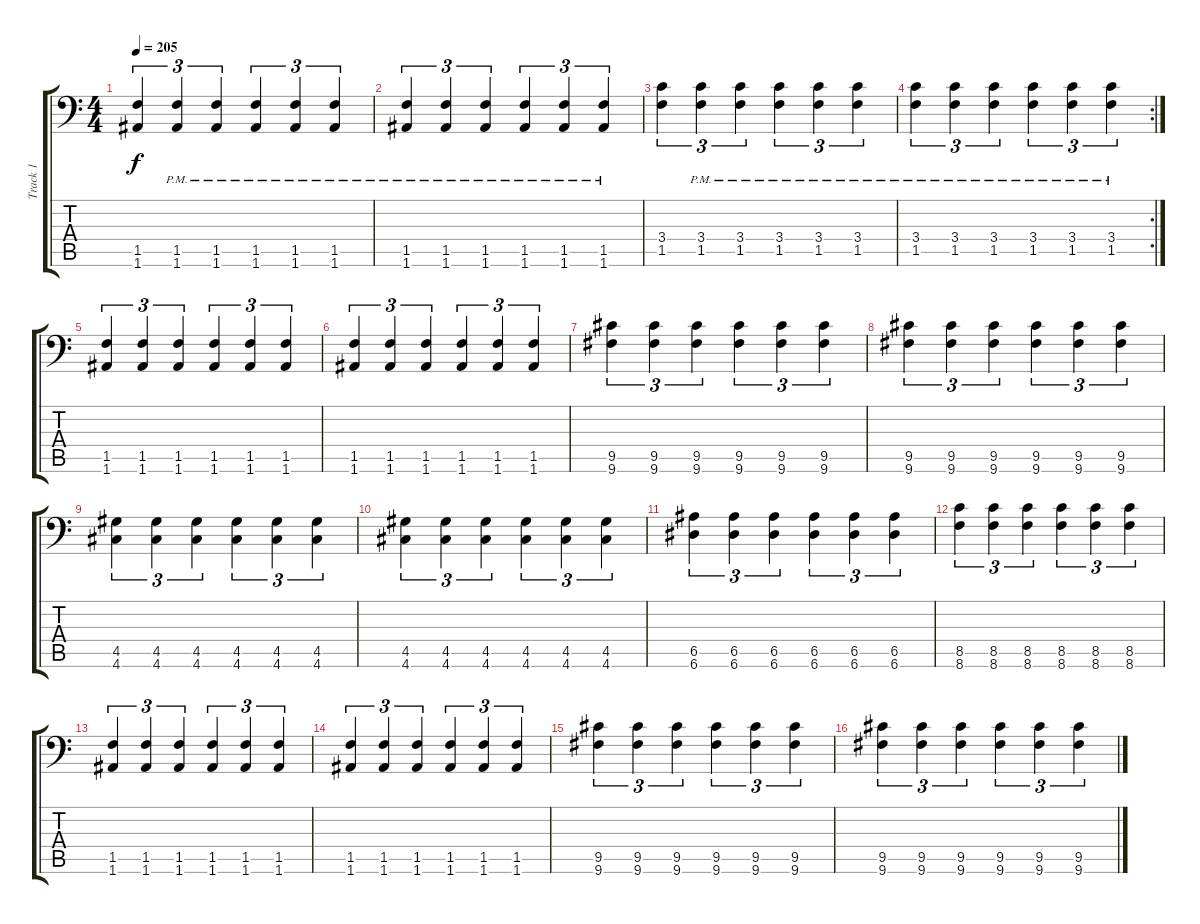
\track ("Track 1" "Track 1") {instrument overdrivenguitar}
\staff {score tabs}
\tuning (B3 Gb3 D3 A2 E2 A1) {hide}
\ts (4 4)
\tempo 205
\clef f4
\ks c
(1.5 1.6).4{tu (3 2) dy f} (1.5{pm} 1.6{pm}).4{tu (3 2)} (1.5{pm} 1.6{pm}).4{tu (3 2)} (1.5{pm} 1.6{pm}).4{tu (3 2)} (1.5{pm} 1.6{pm}).4{tu (3 2)} (1.5{pm} 1.6{pm}).4{tu (3 2)} |
(1.5{pm} 1.6{pm}).4{tu (3 2)} (1.5{pm} 1.6{pm}).4{tu (3 2)} (1.5{pm} 1.6{pm}).4{tu (3 2)} (1.5{pm} 1.6{pm}).4{tu (3 2)} (1.5{pm} 1.6{pm}).4{tu (3 2)} (1.5{pm} 1.6{pm}).4{tu (3 2)} |
(3.4 1.5).4{tu (3 2)} (3.4 1.5{pm}).4{tu (3 2)} (3.4 1.5{pm}).4{tu (3 2)} (3.4 1.5{pm}).4{tu (3 2)} (3.4 1.5{pm}).4{tu (3 2)} (3.4 1.5{pm}).4{tu (3 2)} |
\rc 2
(3.4 1.5{pm}).4{tu (3 2)} (3.4 1.5{pm}).4{tu (3 2)} (3.4 1.5{pm}).4{tu (3 2)} (3.4 1.5{pm}).4{tu (3 2)} (3.4 1.5{pm}).4{tu (3 2)} (3.4 1.5{pm}).4{tu (3 2)} |
(1.5 1.6).4{tu (3 2)} (1.5 1.6).4{tu (3 2)} (1.5 1.6).4{tu (3 2)} (1.5 1.6).4{tu (3 2)} (1.5 1.6).4{tu (3 2)} (1.5 1.6).4{tu (3 2)} |
(1.5 1.6).4{tu (3 2)} (1.5 1.6).4{tu (3 2)} (1.5 1.6).4{tu (3 2)} (1.5 1.6).4{tu (3 2)} (1.5 1.6).4{tu (3 2)} (1.5 1.6).4{tu (3 2)} |
(9.5 9.6).4{tu (3 2)} (9.5 9.6).4{tu (3 2)} (9.5 9.6).4{tu (3 2)} (9.5 9.6).4{tu (3 2)} (9.5 9.6).4{tu (3 2)} (9.5 9.6).4{tu (3 2)} |
(9.5 9.6).4{tu (3 2)} (9.5 9.6).4{tu (3 2)} (9.5 9.6).4{tu (3 2)} (9.5 9.6).4{tu (3 2)} (9.5 9.6).4{tu (3 2)} (9.5 9.6).4{tu (3 2)} |
(4.5 4.6).4{tu (3 2)} (4.5 4.6).4{tu (3 2)} (4.5 4.6).4{tu (3 2)} (4.5 4.6).4{tu (3 2)} (4.5 4.6).4{tu (3 2)} (4.5 4.6).4{tu (3 2)} |
(4.5 4.6).4{tu (3 2)} (4.5 4.6).4{tu (3 2)} (4.5 4.6).4{tu (3 2)} (4.5 4.6).4{tu (3 2)} (4.5 4.6).4{tu (3 2)} (4.5 4.6).4{tu (3 2)} |
(6.5 6.6).4{tu (3 2)} (6.5 6.6).4{tu (3 2)} (6.5 6.6).4{tu (3 2)} (6.5 6.6).4{tu (3 2)} (6.5 6.6).4{tu (3 2)} (6.5 6.6).4{tu (3 2)} |
(8.5 8.6).4{tu (3 2)} (8.5 8.6).4{tu (3 2)} (8.5 8.6).4{tu (3 2)} (8.5 8.6).4{tu (3 2)} (8.5 8.6).4{tu (3 2)} (8.5 8.6).4{tu (3 2)} |
(1.5 1.6).4{tu (3 2)} (1.5 1.6).4{tu (3 2)} (1.5 1.6).4{tu (3 2)} (1.5 1.6).4{tu (3 2)} (1.5 1.6).4{tu (3 2)} (1.5 1.6).4{tu (3 2)} |
(1.5 1.6).4{tu (3 2)} (1.5 1.6).4{tu (3 2)} (1.5 1.6).4{tu (3 2)} (1.5 1.6).4{tu (3 2)} (1.5 1.6).4{tu (3 2)} (1.5 1.6).4{tu (3 2)} |
(9.5 9.6).4{tu (3 2)} (9.5 9.6).4{tu (3 2)} (9.5 9.6).4{tu (3 2)} (9.5 9.6).4{tu (3 2)} (9.5 9.6).4{tu (3 2)} (9.5 9.6).4{tu (3 2)} |
(9.5 9.6).4{tu (3 2)} (9.5 9.6).4{tu (3 2)} (9.5 9.6).4{tu (3 2)} (9.5 9.6).4{tu (3 2)} (9.5 9.6).4{tu (3 2)} (9.5 9.6).4{tu (3 2)}
